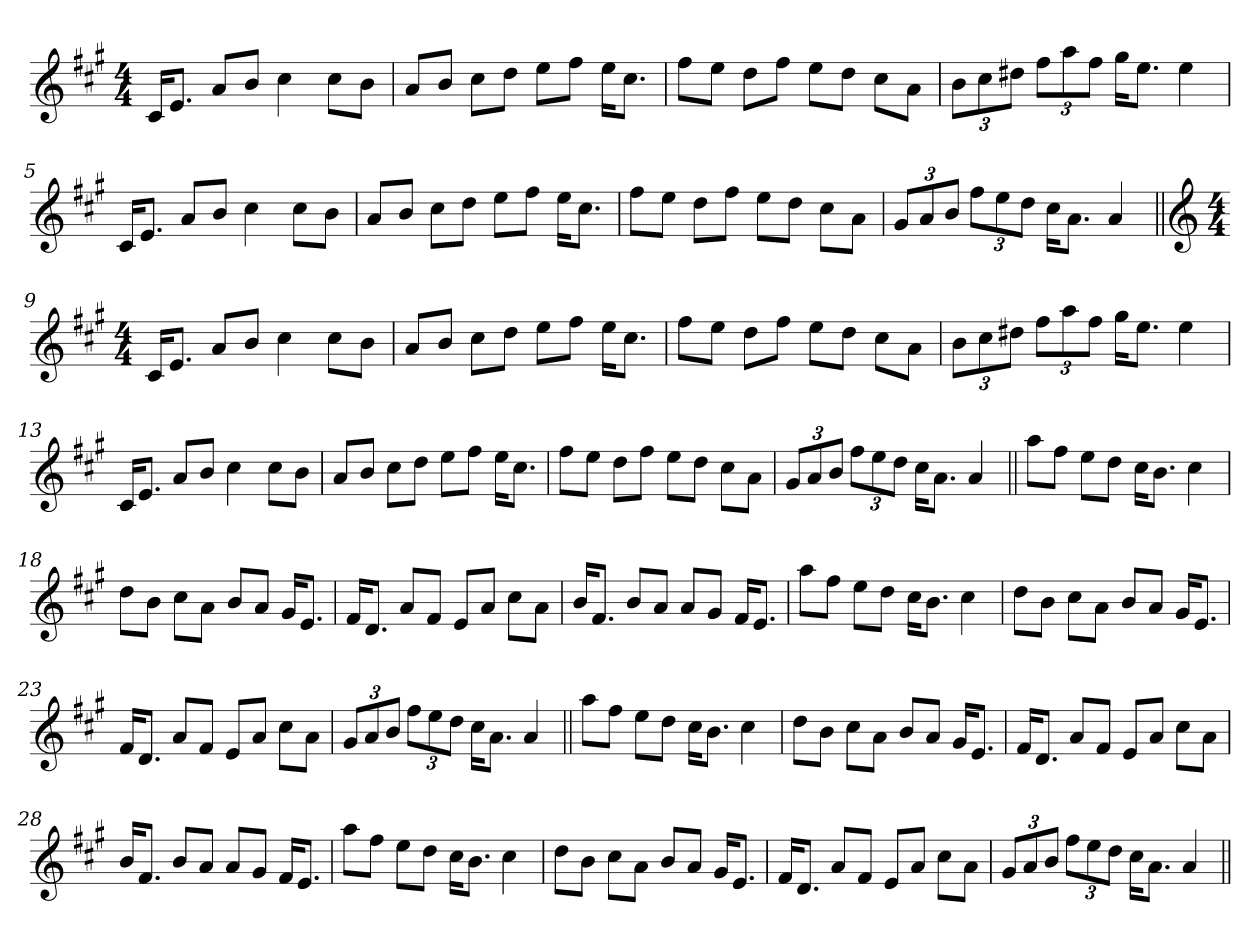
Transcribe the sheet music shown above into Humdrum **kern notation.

**kern
*part1
*staff1
*clefG2
*k[f#c#g#]
*A:
*M4/4
=1
16c#/KL
8.e/J
8a/L
8b/J
4cc#\
8cc#\L
8b\J
=2
8a/L
8b/J
8cc#\L
8dd\J
8ee\L
8ff#\J
16ee\KL
8.cc#\J
=3
8ff#\L
8ee\J
8dd\L
8ff#\J
8ee\L
8dd\J
8cc#\L
8a\J
=4
12b\L
12cc#\
12dd#X\J
12ff#\L
12aa\
12ff#\J
16gg#\KL
8.ee\J
4ee\
=5
16c#/KL
8.e/J
8a/L
8b/J
4cc#\
8cc#\L
8b\J
!!LO:LB:g=z
=6
8a/L
8b/J
8cc#\L
8dd\J
8ee\L
8ff#\J
16ee\KL
8.cc#\J
=7
8ff#\L
8ee\J
8dd\L
8ff#\J
8ee\L
8dd\J
8cc#\L
8a\J
=8
12g#/L
12a/
12b/J
12ff#\L
12ee\
12dd\J
16cc#\KL
8.a\J
4a/
=9||
*clefG2
*M4/4
16c#/KL
8.e/J
8a/L
8b/J
4cc#\
8cc#\L
8b\J
!!LO:LB:g=z
=10
8a/L
8b/J
8cc#\L
8dd\J
8ee\L
8ff#\J
16ee\KL
8.cc#\J
=11
8ff#\L
8ee\J
8dd\L
8ff#\J
8ee\L
8dd\J
8cc#\L
8a\J
=12
12b\L
12cc#\
12dd#X\J
12ff#\L
12aa\
12ff#\J
16gg#\KL
8.ee\J
4ee\
=13
16c#/KL
8.e/J
8a/L
8b/J
4cc#\
8cc#\L
8b\J
=14
8a/L
8b/J
8cc#\L
8dd\J
8ee\L
8ff#\J
16ee\KL
8.cc#\J
!!LO:LB:g=z
=15
8ff#\L
8ee\J
8dd\L
8ff#\J
8ee\L
8dd\J
8cc#\L
8a\J
=16
12g#/L
12a/
12b/J
12ff#\L
12ee\
12dd\J
16cc#\KL
8.a\J
4a/
=17||
8aa\L
8ff#\J
8ee\L
8dd\J
16cc#\KL
8.b\J
4cc#\
=18
8dd\L
8b\J
8cc#\L
8a\J
8b/L
8a/J
16g#/KL
8.e/J
=19
16f#/KL
8.d/J
8a/L
8f#/J
8e/L
8a/J
8cc#\L
8a\J
!!LO:LB:g=z
=20
16b/KL
8.f#/J
8b/L
8a/J
8a/L
8g#/J
16f#/KL
8.e/J
=21
8aa\L
8ff#\J
8ee\L
8dd\J
16cc#\KL
8.b\J
4cc#\
=22
8dd\L
8b\J
8cc#\L
8a\J
8b/L
8a/J
16g#/KL
8.e/J
=23
16f#/KL
8.d/J
8a/L
8f#/J
8e/L
8a/J
8cc#\L
8a\J
=24
12g#/L
12a/
12b/J
12ff#\L
12ee\
12dd\J
16cc#\KL
8.a\J
4a/
!!LO:LB:g=z
=25||
8aa\L
8ff#\J
8ee\L
8dd\J
16cc#\KL
8.b\J
4cc#\
=26
8dd\L
8b\J
8cc#\L
8a\J
8b/L
8a/J
16g#/KL
8.e/J
=27
16f#/KL
8.d/J
8a/L
8f#/J
8e/L
8a/J
8cc#\L
8a\J
=28
16b/KL
8.f#/J
8b/L
8a/J
8a/L
8g#/J
16f#/KL
8.e/J
=29
8aa\L
8ff#\J
8ee\L
8dd\J
16cc#\KL
8.b\J
4cc#\
!!LO:LB:g=z
=30
8dd\L
8b\J
8cc#\L
8a\J
8b/L
8a/J
16g#/KL
8.e/J
=31
16f#/KL
8.d/J
8a/L
8f#/J
8e/L
8a/J
8cc#\L
8a\J
=32
12g#/L
12a/
12b/J
12ff#\L
12ee\
12dd\J
16cc#\KL
8.a\J
4a/
=||
*-
